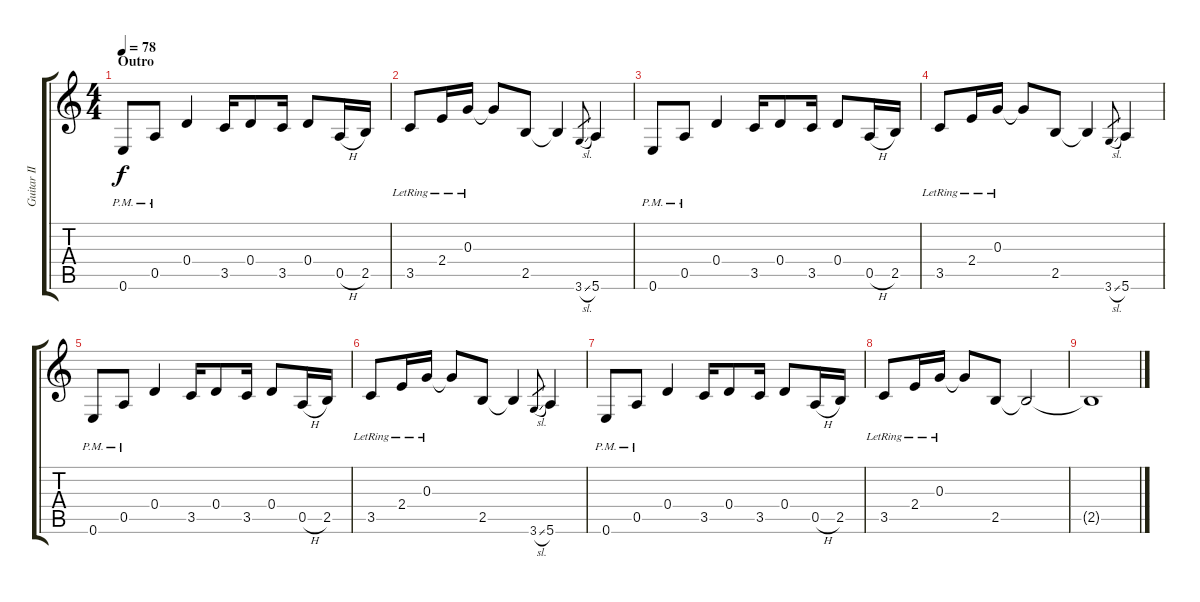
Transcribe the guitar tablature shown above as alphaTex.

\track ("Guitar II" "Guitar II") {instrument electricguitarclean}
\staff {score tabs}
\tuning (E4 B3 G3 D3 A2 E2) {hide}
\ts (4 4)
\section ("" "Outro")
\tempo 78
\clef g2
\ks c
0.6{pm}.8{dy f} 0.5{pm}.8 0.4.4 3.5.16 0.4.8 3.5.16 0.4.8 0.5{h}.16 2.5.16 |
3.5{lr}.8 2.4{lr}.16 0.3{lr}.16 0.3{t}.8 2.5.8 2.5{t}.4 3.6{sl}.8{gr} 5.6.4 |
0.6{pm}.8 0.5{pm}.8 0.4.4 3.5.16 0.4.8 3.5.16 0.4.8 0.5{h}.16 2.5.16 |
3.5{lr}.8 2.4{lr}.16 0.3{lr}.16 0.3{t}.8 2.5.8 2.5{t}.4 3.6{sl}.8{gr} 5.6.4 |
0.6{pm}.8 0.5{pm}.8 0.4.4 3.5.16 0.4.8 3.5.16 0.4.8 0.5{h}.16 2.5.16 |
3.5{lr}.8 2.4{lr}.16 0.3{lr}.16 0.3{t}.8 2.5.8 2.5{t}.4 3.6{sl}.8{gr} 5.6.4 |
0.6{pm}.8 0.5{pm}.8 0.4.4 3.5.16 0.4.8 3.5.16 0.4.8 0.5{h}.16 2.5.16 |
3.5{lr}.8 2.4{lr}.16 0.3{lr}.16 0.3{t}.8 2.5.8 2.5{t}.2 |
2.5{t}.1
